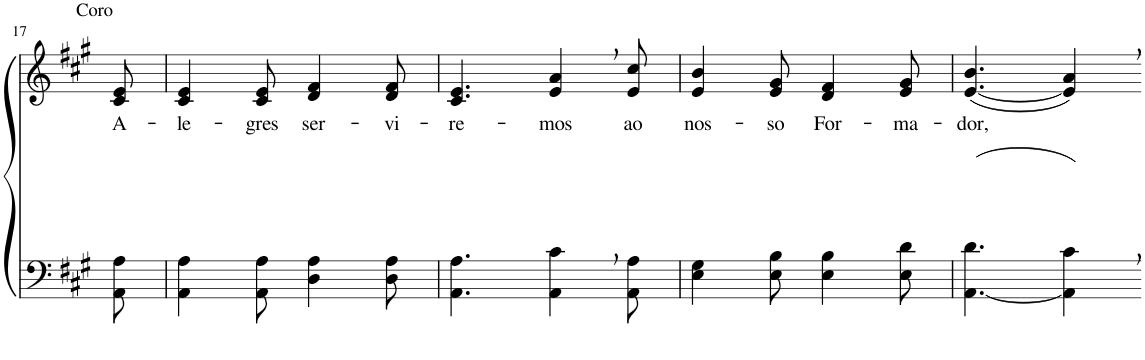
**kern	**kern	**text
*part2	*part1	*part1
*staff2	*staff1	*staff1
*I"Parte III e IV	*I"Parte I e II	*
!!LO:PB:g=z
*clefF4	*clefG2	*
*Trd1c2	*Trd1c2	*
*k[f#c#g#]	*k[f#c#g#]	*
*M6/8	*M6/8	*
=17	=17	=17
!	!LO:TX:a:t=Coro	!
!	!	!LO:LY:b
8AA\ 8A\	8c#/ 8e/	A-
=18	=18	=18
!	!	!LO:LY:b
4AA\ 4A\	4c#/ 4e/	-le-
!	!	!LO:LY:b
8AA\ 8A\	8c#/ 8e/	-gres
!	!	!LO:LY:b
4D\ 4A\	4d/ 4f#/	ser-
!	!	!LO:LY:b
8D\ 8A\	8d/ 8f#/	-vi-
=19	=19	=19
!	!	!LO:LY:b
4.AA\ 4.A\	4.c#/ 4.e/	-re-
!	!	!LO:LY:b
4AA\, 4c#\,	4e/, 4a/,	-mos
!	!	!LO:LY:b
8AA\ 8A\	8e/ 8cc#/	ao
=20	=20	=20
!	!	!LO:LY:b
4E\ 4G#\	4e/ 4b/	nos-
!	!	!LO:LY:b
8E\ 8B\	8e/ 8g#/	-so
!	!	!LO:LY:b
4E\ 4B\	4d/ 4f#/	For-
!	!	!LO:LY:b
8E\ 8d\	8e/ 8g#/	-ma-
=21	=21	=21
!	!	!LO:LY:b
([4.AA\ 4.d\	([4.e/ 4.b/	-dor,
4AA\], 4c#\,)	4e/], 4a/,)	.
=-	=-	=-
*-	*-	*-
